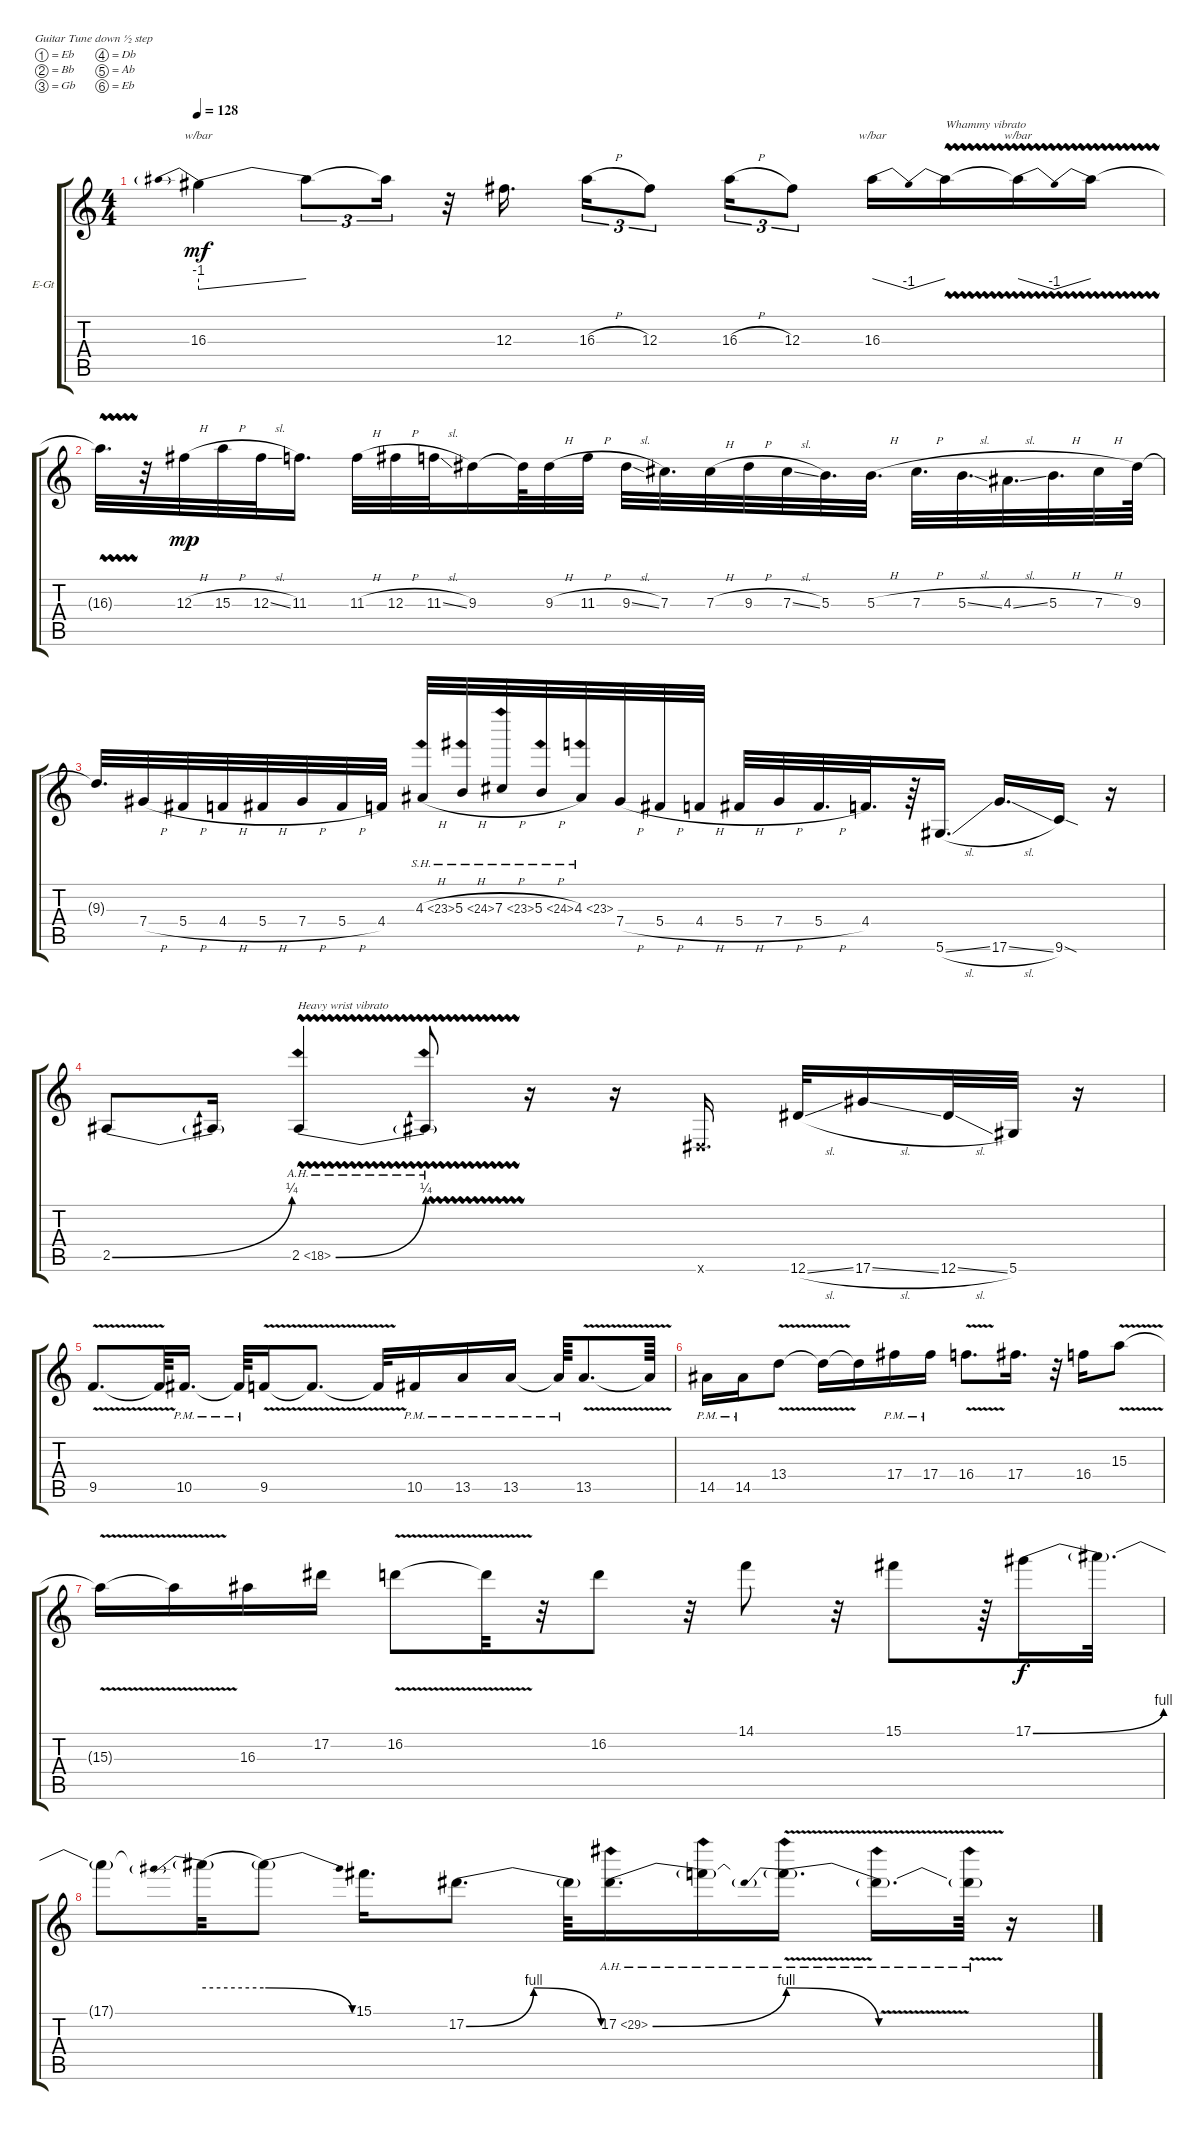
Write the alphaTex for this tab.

\defaultSystemsLayout 4
\bracketExtendMode groupsimilarinstruments
\firstSystemTrackNameOrientation horizontal
\otherSystemsTrackNameOrientation horizontal
\track ("Lead Guitar" "E-Gt") {instrument distortionguitar}
\staff {score tabs}
\tuning (Eb4 Bb3 Gb3 Db3 Ab2 Eb2)
\ts (4 4)
\tempo 128
\clef g2
\ks c
16.3.4{tbe (predivedive default 0 -4 60 0) dy mf} 16.3{t}.8{tu (3 2)} 16.3{t}.16{tu (3 2)} r.32 12.3.16{d} 16.3{h}.16{tu (3 2)} 12.3.8{tu (3 2)} 16.3{h}.16{tu (3 2)} 12.3.8{tu (3 2)} 16.3.16{tbe (dip default 0 0 15 -4 30 0)} 16.3{vw t}.16{txt "Whammy vibrato"} 16.3{vw t}.16{tbe (dip default 0 0 15 -4 37.199999999999996 0)} 16.3{vw t}.16 |
16.3{vw t}.32{d} r.32 12.3{h}.32{dy mp} 15.3{h}.32 12.3{sl}.32 11.3.16{d} 11.3{h}.32 12.3{h}.32 11.3{sl}.32 9.3.16 9.3{t}.64 9.3{h}.32 11.3{h}.32 9.3{sl}.32 7.3.32{d} 7.3{h}.32 9.3{h}.32 7.3{sl}.32 5.3.32{d} 5.3{h}.32{d} 7.3{h}.32{d} 5.3{sl}.32{d} 4.3{sl}.32{d} 5.3{h}.32{d} 7.3{h}.32 9.3.64 |
9.3{t}.32{d} 7.4{h}.32 5.4{h}.32 4.4{h}.32 5.4{h}.32 7.4{h}.32 5.4{h}.32 4.4.32 4.3{sh 19 h}.32 5.3{sh 19 h}.32 7.3{sh 16 h}.32 5.3{sh 19 h}.32 4.3{sh 19}.32 7.4{h}.32 5.4{h}.32 4.4{h}.32 5.4{h}.32 7.4{h}.32 5.4{h}.32{d} 4.4.32{d} r.64 5.6{sl}.16{d} 17.6{sl}.16{d} 9.6{sod}.16 r.16 |
2.5{be (bend 0 0 41.4 1)}.8 2.5{t}.16 2.5{be (bend 0 0 6.6 1) ah 16 vw}.4{txt "Heavy wrist vibrato"} 2.5{ah 16 vw t}.8 r.16 r.16 0.6{x}.16{d} 12.6{sl}.32 17.6{sl}.16 12.6{sl}.32 5.6.32 r.16 |
9.5{v}.8{d} 9.5{v t}.64 10.5{pm}.16{d} 10.5{pm t}.64 9.5{v}.16 9.5{v t}.8{d} 9.5{t}.32 10.5{pm}.16 13.5{pm}.16 13.5{pm}.16 13.5{pm t}.64 13.5{v}.8{d} 13.5{v t}.64 |
14.5{pm}.16 14.5{pm}.16 13.4{v}.8 13.4{t}.16 13.4{t}.16 17.4{pm}.16 17.4{pm}.16 16.4{v}.8{d} 17.4.16{d} r.32 16.4.16 15.3{v}.8 |
15.3{v t}.16 15.3{t}.16 16.3.16 17.2.16 16.2{v}.8 16.2{v t}.32 r.32 16.2.8 r.32 14.1.8 r.32 15.1.8 r.64 17.1{be (bend 8.4 0 16.8 4)}.16{dy f} 17.1{t}.32{d} |
\scale
0.495219 17.1{t}.8 17.1{be (prebend 0 4 60 4) t}.32 17.1{be (release 0.6 4 9.6 0) t}.8 15.1.16{d} 17.2{be (bendrelease 3 0 9 4 35.4 4 43.199999999999996 0)}.8{d} 17.2{t}.64 17.2{be (bend 3 0 11.4 4) ah 12}.16{d} 17.2{ah 12 t}.16 17.2{be (prebendrelease 0 4 6.6 0) ah 12 v t}.16{d} 17.2{ah 12 v t}.16{d} 17.2{ah 12 v t}.64 r.16
